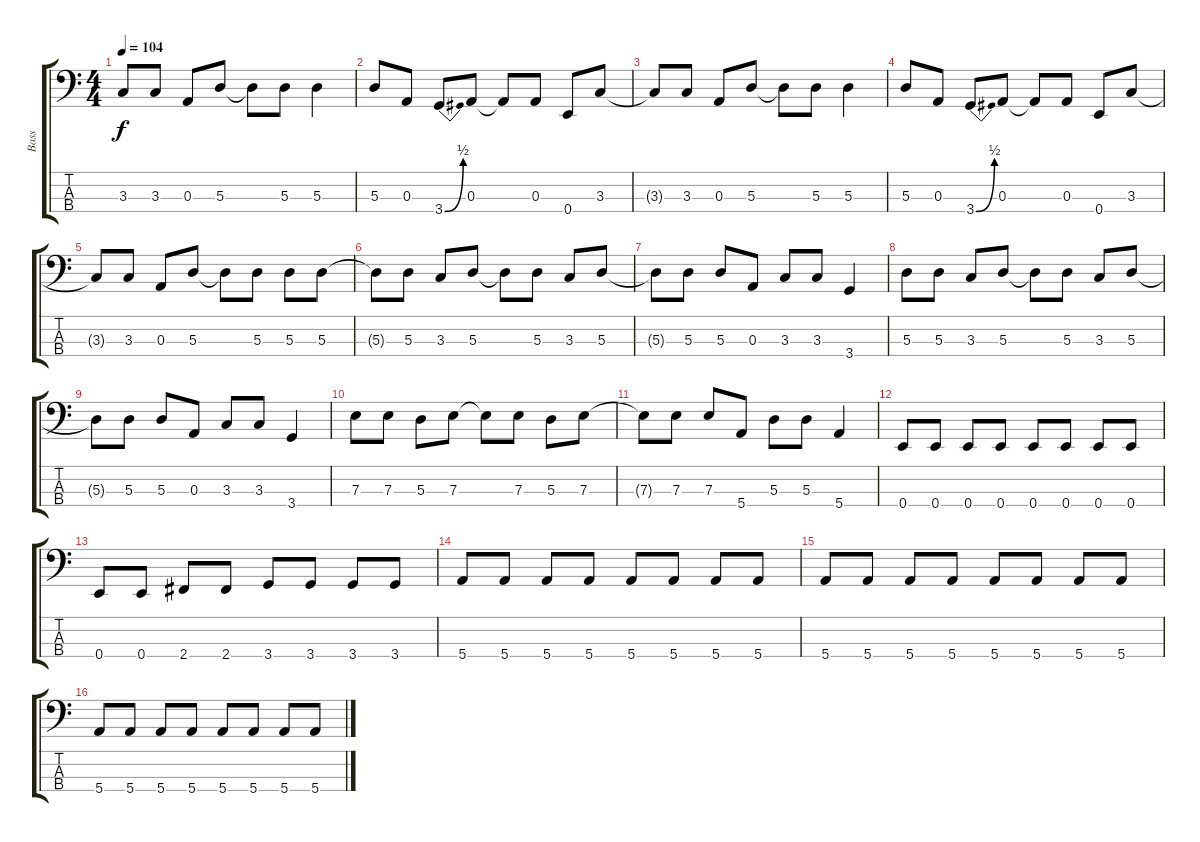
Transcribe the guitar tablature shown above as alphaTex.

\track ("Bass" "Bass") {instrument electricbasspick}
\staff {score tabs}
\tuning (G2 D2 A1 E1) {hide}
\ts (4 4)
\tempo 104
\clef f4
\ks c
3.3{t}.8{dy f} 3.3.8 0.3.8 5.3.8 5.3{t}.8 5.3.8 5.3.4 |
5.3.8 0.3.8 3.4{be (bend 0 0 60 2)}.8 0.3.8 0.3{t}.8 0.3.8 0.4.8 3.3.8 |
3.3{t}.8 3.3.8 0.3.8 5.3.8 5.3{t}.8 5.3.8 5.3.4 |
5.3.8 0.3.8 3.4{be (bend 0 0 60 2)}.8 0.3.8 0.3{t}.8 0.3.8 0.4.8 3.3.8 |
3.3{t}.8 3.3.8 0.3.8 5.3.8 5.3{t}.8 5.3.8 5.3.8 5.3.8 |
5.3{t}.8 5.3.8 3.3.8 5.3.8 5.3{t}.8 5.3.8 3.3.8 5.3.8 |
5.3{t}.8 5.3.8 5.3.8 0.3.8 3.3.8 3.3.8 3.4.4 |
5.3.8 5.3.8 3.3.8 5.3.8 5.3{t}.8 5.3.8 3.3.8 5.3.8 |
5.3{t}.8 5.3.8 5.3.8 0.3.8 3.3.8 3.3.8 3.4.4 |
7.3.8 7.3.8 5.3.8 7.3.8 7.3{t}.8 7.3.8 5.3.8 7.3.8 |
7.3{t}.8 7.3.8 7.3.8 5.4.8 5.3.8 5.3.8 5.4.4 |
0.4.8 0.4.8 0.4.8 0.4.8 0.4.8 0.4.8 0.4.8 0.4.8 |
0.4.8 0.4.8 2.4.8 2.4.8 3.4.8 3.4.8 3.4.8 3.4.8 |
5.4.8 5.4.8 5.4.8 5.4.8 5.4.8 5.4.8 5.4.8 5.4.8 |
5.4.8 5.4.8 5.4.8 5.4.8 5.4.8 5.4.8 5.4.8 5.4.8 |
5.4.8 5.4.8 5.4.8 5.4.8 5.4.8 5.4.8 5.4.8 5.4.8
